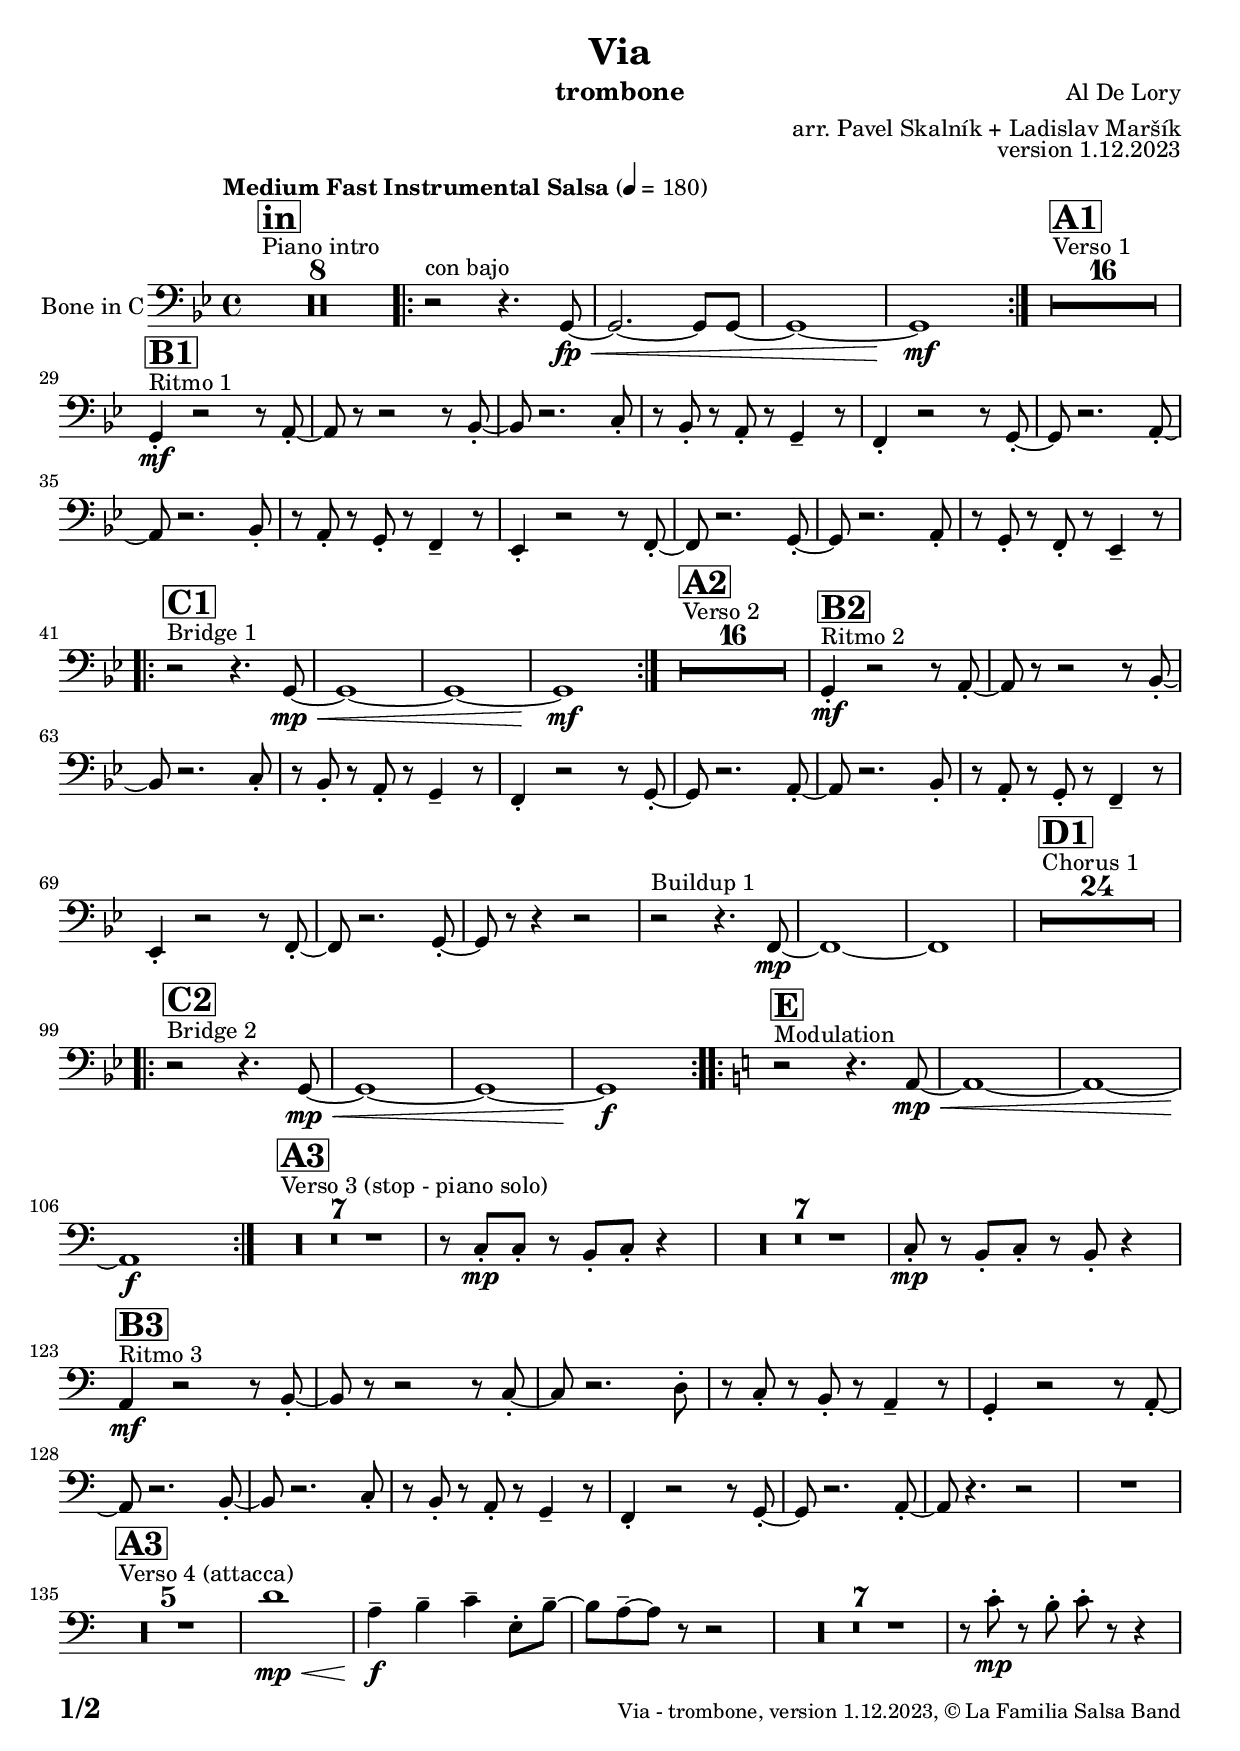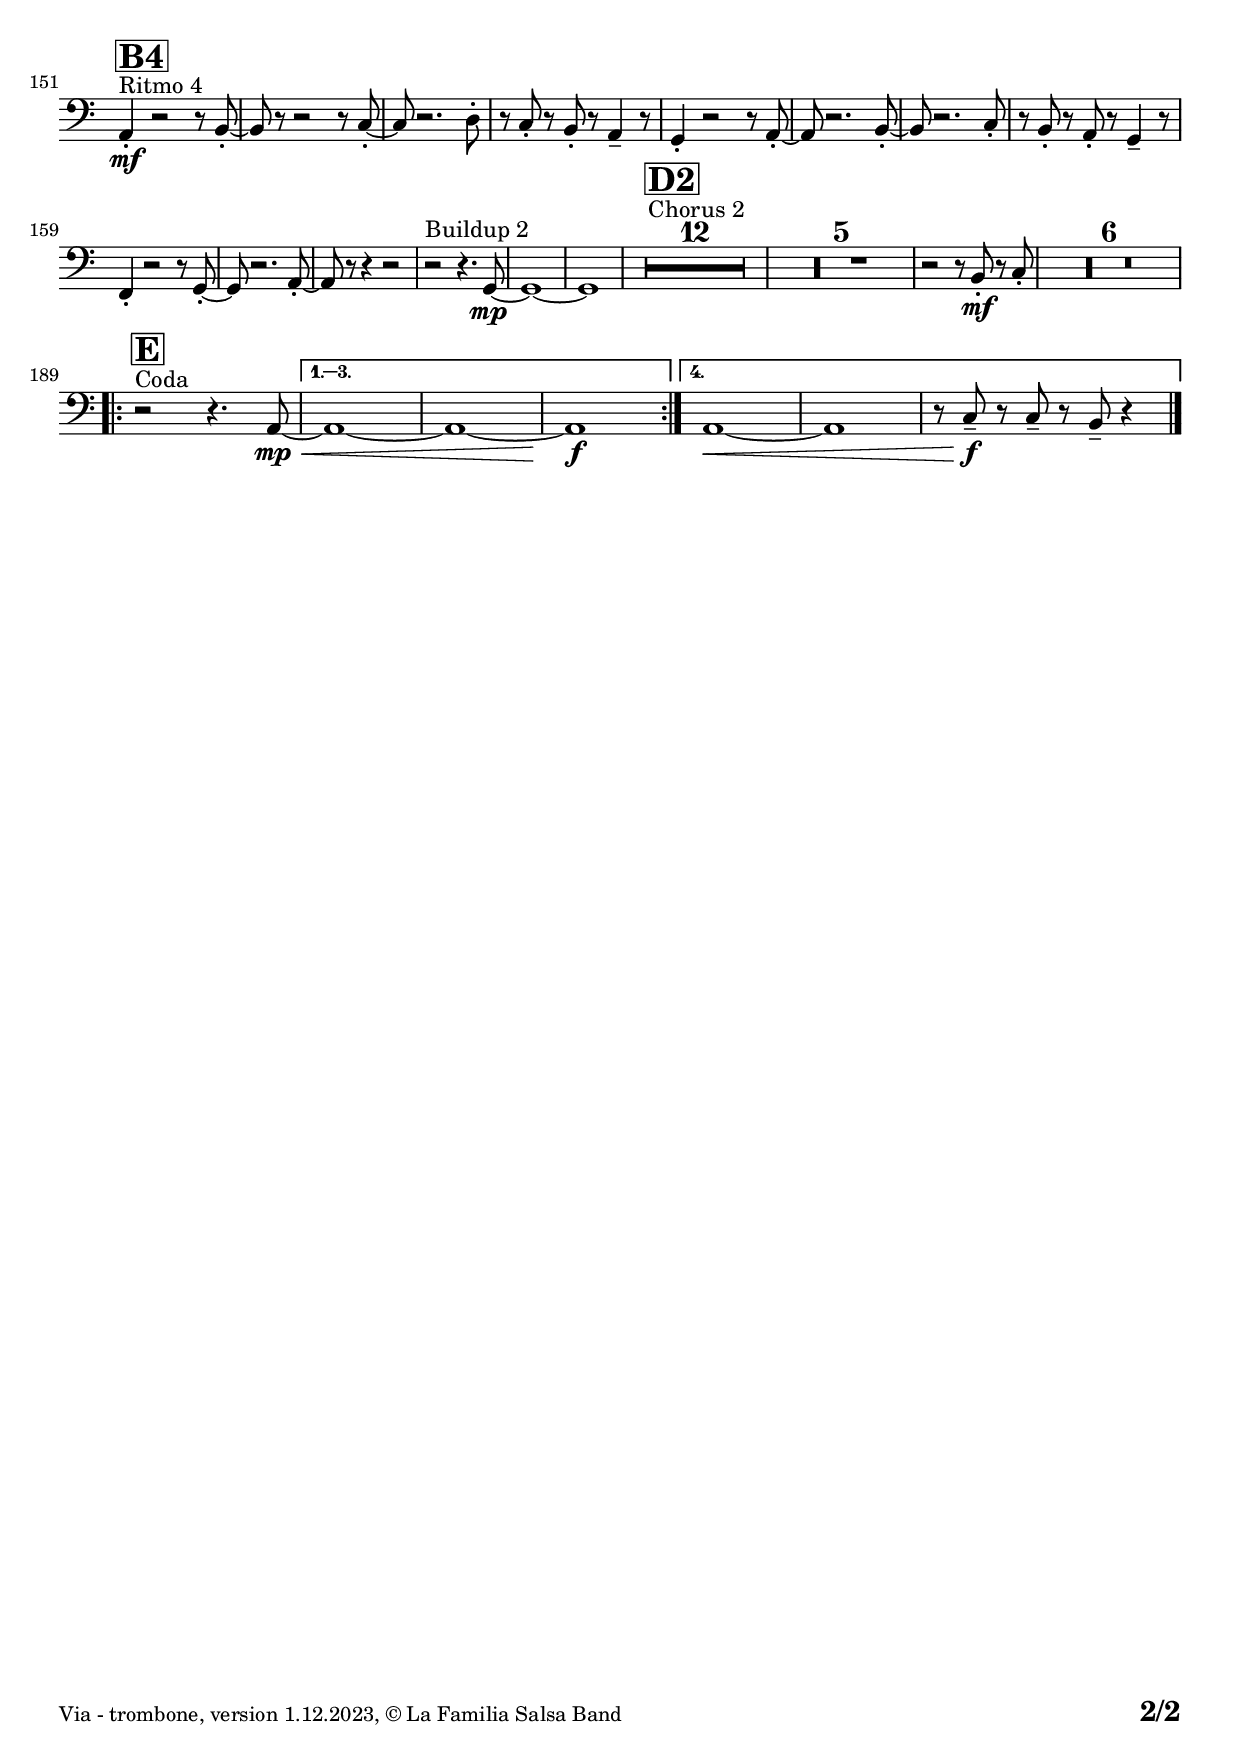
\version "2.24.0"

% Sheet revision 2022_09

\header {
  title = "Via"
  instrument = "trombone"
  composer = "Al De Lory"
  arranger = "arr. Pavel Skalník + Ladislav Maršík"
  opus = "version 1.12.2023"
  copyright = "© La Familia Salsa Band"
}

inst =
#(define-music-function
  (string)
  (string?)
  #{ <>^\markup \abs-fontsize #16 \bold \box #string #})

makePercent = #(define-music-function (note) (ly:music?)
                 (make-music 'PercentEvent 'length (ly:music-length note)))

#(define (test-stencil grob text)
   (let* ((orig (ly:grob-original grob))
          (siblings (ly:spanner-broken-into orig)) ; have we been split?
          (refp (ly:grob-system grob))
          (left-bound (ly:spanner-bound grob LEFT))
          (right-bound (ly:spanner-bound grob RIGHT))
          (elts-L (ly:grob-array->list (ly:grob-object left-bound 'elements)))
          (elts-R (ly:grob-array->list (ly:grob-object right-bound 'elements)))
          (break-alignment-L
           (filter
            (lambda (elt) (grob::has-interface elt 'break-alignment-interface))
            elts-L))
          (break-alignment-R
           (filter
            (lambda (elt) (grob::has-interface elt 'break-alignment-interface))
            elts-R))
          (break-alignment-L-ext (ly:grob-extent (car break-alignment-L) refp X))
          (break-alignment-R-ext (ly:grob-extent (car break-alignment-R) refp X))
          (num
           (markup text))
          (num
           (if (or (null? siblings)
                   (eq? grob (car siblings)))
               num
               (make-parenthesize-markup num)))
          (num (grob-interpret-markup grob num))
          (num-stil-ext-X (ly:stencil-extent num X))
          (num-stil-ext-Y (ly:stencil-extent num Y))
          (num (ly:stencil-aligned-to num X CENTER))
          (num
           (ly:stencil-translate-axis
            num
            (+ (interval-length break-alignment-L-ext)
               (* 0.5
                  (- (car break-alignment-R-ext)
                     (cdr break-alignment-L-ext))))
            X))
          (bracket-L
           (markup
            #:path
            0.1 ; line-thickness
            `((moveto 0.5 ,(* 0.5 (interval-length num-stil-ext-Y)))
              (lineto ,(* 0.5
                          (- (car break-alignment-R-ext)
                             (cdr break-alignment-L-ext)
                             (interval-length num-stil-ext-X)))
                      ,(* 0.5 (interval-length num-stil-ext-Y)))
              (closepath)
              (rlineto 0.0
                       ,(if (or (null? siblings) (eq? grob (car siblings)))
                            -1.0 0.0)))))
          (bracket-R
           (markup
            #:path
            0.1
            `((moveto ,(* 0.5
                          (- (car break-alignment-R-ext)
                             (cdr break-alignment-L-ext)
                             (interval-length num-stil-ext-X)))
                      ,(* 0.5 (interval-length num-stil-ext-Y)))
              (lineto 0.5
                      ,(* 0.5 (interval-length num-stil-ext-Y)))
              (closepath)
              (rlineto 0.0
                       ,(if (or (null? siblings) (eq? grob (last siblings)))
                            -1.0 0.0)))))
          (bracket-L (grob-interpret-markup grob bracket-L))
          (bracket-R (grob-interpret-markup grob bracket-R))
          (num (ly:stencil-combine-at-edge num X LEFT bracket-L 0.4))
          (num (ly:stencil-combine-at-edge num X RIGHT bracket-R 0.4)))
     num))

#(define-public (Measure_attached_spanner_engraver context)
   (let ((span '())
         (finished '())
         (event-start '())
         (event-stop '()))
     (make-engraver
      (listeners ((measure-counter-event engraver event)
                  (if (= START (ly:event-property event 'span-direction))
                      (set! event-start event)
                      (set! event-stop event))))
      ((process-music trans)
       (if (ly:stream-event? event-stop)
           (if (null? span)
               (ly:warning "You're trying to end a measure-attached spanner but you haven't started one.")
               (begin (set! finished span)
                 (ly:engraver-announce-end-grob trans finished event-start)
                 (set! span '())
                 (set! event-stop '()))))
       (if (ly:stream-event? event-start)
           (begin (set! span (ly:engraver-make-grob trans 'MeasureCounter event-start))
             (set! event-start '()))))
      ((stop-translation-timestep trans)
       (if (and (ly:spanner? span)
                (null? (ly:spanner-bound span LEFT))
                (moment<=? (ly:context-property context 'measurePosition) ZERO-MOMENT))
           (ly:spanner-set-bound! span LEFT
                                  (ly:context-property context 'currentCommandColumn)))
       (if (and (ly:spanner? finished)
                (moment<=? (ly:context-property context 'measurePosition) ZERO-MOMENT))
           (begin
            (if (null? (ly:spanner-bound finished RIGHT))
                (ly:spanner-set-bound! finished RIGHT
                                       (ly:context-property context 'currentCommandColumn)))
            (set! finished '())
            (set! event-start '())
            (set! event-stop '()))))
      ((finalize trans)
       (if (ly:spanner? finished)
           (begin
            (if (null? (ly:spanner-bound finished RIGHT))
                (set! (ly:spanner-bound finished RIGHT)
                      (ly:context-property context 'currentCommandColumn)))
            (set! finished '())))
       (if (ly:spanner? span)
           (begin
            (ly:warning "I think there's a dangling measure-attached spanner :-(")
            (ly:grob-suicide! span)
            (set! span '())))))))

\layout {
  \context {
    \Staff
    \consists #Measure_attached_spanner_engraver
    \override MeasureCounter.font-encoding = #'latin1
    \override MeasureCounter.font-size = 0
    \override MeasureCounter.outside-staff-padding = 2
    \override MeasureCounter.outside-staff-horizontal-padding = #0
  }
}

repeatBracket = #(define-music-function
                  (parser location N note)
                  (number? ly:music?)
                  #{
                    \override Staff.MeasureCounter.stencil =
                    #(lambda (grob) (test-stencil grob #{ #(string-append(number->string N) "x") #} ))
                    \startMeasureCount
                    \repeat volta #N { $note }
                    \stopMeasureCount
                  #}
                  )

Trombone = \new Voice
\transpose c c
\relative c {
  \set Staff.instrumentName = \markup {
    \center-align { "Bone in C" }
  }
  \set Staff.midiInstrument = "Trombone"
  \set Staff.midiMaximumVolume = #1.0

\clef bass
  \key g \minor
  \time 4/4
  \tempo "Medium Fast Instrumental Salsa" 4 = 180

  s1*0
  ^\markup { "Piano intro" }
  \inst "in"
  R1*8

\repeat volta 2 { r2 ^\markup { "con bajo" }  r4.g8 \fp \<~|g2.~g8g8~|g1~|g1 \mf }
  s1*0
  ^\markup { "Verso 1" }
  \inst "A1"
  R1*16 \break
  
      s1*0
  ^\markup { "Ritmo 1" }
  \inst "B1"
g4 \mf -. r2r8a8 -. ~| a8r8r2r8bes8 -. ~| bes8 r2.c8 -. | r8bes8 -. r8a8 -. r8g4 -- r8|
f4 -. r2r8g8 -. ~| g8r2.a8 -. ~| a8 r2.bes8 -. | r8a8 -. r8g8 -. r8f4 -- r8|
es4 -. r2r8f8 -. ~| f8r2.g8 -. ~| g8 r2.a8 -. | r8g8 -. r8f8 -. r8es4 -- r8| \break

   s1*0
  ^\markup { "Bridge 1" }
  \inst "C1"
\repeat volta 2 { r2 r4.g8  \mp \<  ~|g1~|g1~|g1 \mf }
  s1*0
  ^\markup { "Verso 2" }
  \inst "A2"
  R1*16 
  
      s1*0
  ^\markup { "Ritmo 2" }
  \inst "B2"
g4 \mf -. r2r8a8 -. ~| a8r8r2r8bes8 -. ~| bes8 r2.c8 -. | r8bes8 -. r8a8 -. r8g4 -- r8|
f4 -. r2r8g8 -. ~| g8r2.a8 -. ~| a8 r2.bes8 -. | r8a8 -. r8g8 -. r8f4 -- r8|
es4 -. r2r8f8 -. ~| f8r2.g8 -. ~| g8 r8r4r2|r2 ^\markup { "Buildup 1" }  r4.f8 \mp ~|f1~|f1
 s1*0 
  ^\markup { "Chorus 1" }
  \inst "D1"
  R1*24 \break
  s1*0 
  ^\markup { "Bridge 2" }
  \inst "C2"
\repeat volta 2 { r2 r4.g8 \mp \< ~|g1~|g1~|g1 \f }
  s1*0 
  ^\markup { "Modulation" }
  \key a \minor
  \inst "E"
\repeat volta 2 { r2 r4.a8 \mp \< ~|a1~|a1~|a1 \f }

  
    s1*0 
  ^\markup { "Verso 3 (stop - piano solo)" }
  \inst "A3"
  R1*7
r8c8 \mp -. c8 -. r8b8 -. c8 -. r4| R1*7| c8 \mp -. r8b8 -. c8 -. r8b8 -. r4| \break

  s1*0
  ^\markup { "Ritmo 3" }
  \inst "B3"
a4 \mf r2r8b8 -. ~| b8r8r2r8c8 -. ~| c8 r2.d8 -. | r8c8 -. r8b8 -. r8a4 -- r8|
g4 -. r2r8a8 -. ~| a8r2.b8 -. ~| b8 r2.c8 -. | r8b8 -. r8a8 -. r8g4 -- r8|
f4 -. r2r8g8 -. ~| g8r2.a8 -. ~| a8 r4. r2 |
  R1 | \break
  s1*0 
  ^\markup { "Verso 4 (attacca)" }
  \inst "A3"
R1*5
d'1 \mp \< |a4 \f -- b4 -- c4 -- e,8 -. b'8 -- ~| b8 a8 -- ~ a8 r8 r2|
R1*7|
r8c8 \mp -. r8b8 -. c8 -. r8r4 | \break

     s1*0
  ^\markup { "Ritmo 4" }
  \inst "B4"
a,4 \mf -. r2r8b8 -. ~| b8r8r2r8c8 -. ~| c8 r2.d8 -. | r8c8 -. r8b8 -. r8a4 -- r8|
g4 -. r2r8a8 -. ~| a8r2.b8 -. ~| b8 r2.c8 -. | r8b8 -. r8a8 -. r8g4 -- r8|
f4 -. r2r8g8 -. ~| g8r2.a8 -. ~| a8 r8 r4 r2|r2 ^\markup { "Buildup 2" } r4.g8 \mp ~ |g1~|g1 |
s1*0 
  ^\markup { "Chorus 2" }
  \inst "D2"
  R1*12
  R1 * 5
r2r8b8 \mf -. r8c8 -. |R1*6| \break
  s1*0 
  ^\markup { "Coda" }
  \inst "E"
\repeat volta 4 {
  r2 r4.a8 \mp \< ~|
                  \alternative { 
                   {
                     a1~|
                  a1~|
                  a1 \f 
                   }
                   {
                     a1\< ~|a1|r8c8 \f -- r8c8 -- r8b8 -- r4|
                   }
                  }
}

  \label #'lastPage
  \bar "|."
}

\score {
  \compressMMRests \new Staff \with {
    \consists "Volta_engraver"
  }
  {
    \Trombone
  }
  \layout {
    \context {
      \Score
      \remove "Volta_engraver"
    }
  }
}
\score {
  \unfoldRepeats {
    \Trombone
  }
  \midi { } 
}

\paper {
  system-system-spacing =
  #'((basic-distance . 14)
     (minimum-distance . 10)
     (padding . 1)
     (stretchability . 60))
  between-system-padding = #2
  bottom-margin = 5\mm

  print-page-number = ##t
  print-first-page-number = ##t
  oddHeaderMarkup = \markup \fill-line { " " }
  evenHeaderMarkup = \markup \fill-line { " " }
  oddFooterMarkup = \markup {
    \fill-line {
      \bold \fontsize #2
      \concat { \fromproperty #'page:page-number-string "/" \page-ref #'lastPage "0" "?" }

      \fontsize #-1
      \concat { \fromproperty #'header:title " - " \fromproperty #'header:instrument ", " \fromproperty #'header:opus ", " \fromproperty #'header:copyright }
    }
  }
  evenFooterMarkup = \markup {
    \fill-line {
      \fontsize #-1
      \concat { \fromproperty #'header:title " - " \fromproperty #'header:instrument ", " \fromproperty #'header:opus ", " \fromproperty #'header:copyright }

      \bold \fontsize #2
      \concat { \fromproperty #'page:page-number-string "/" \page-ref #'lastPage "0" "?" }
    }
  }
}